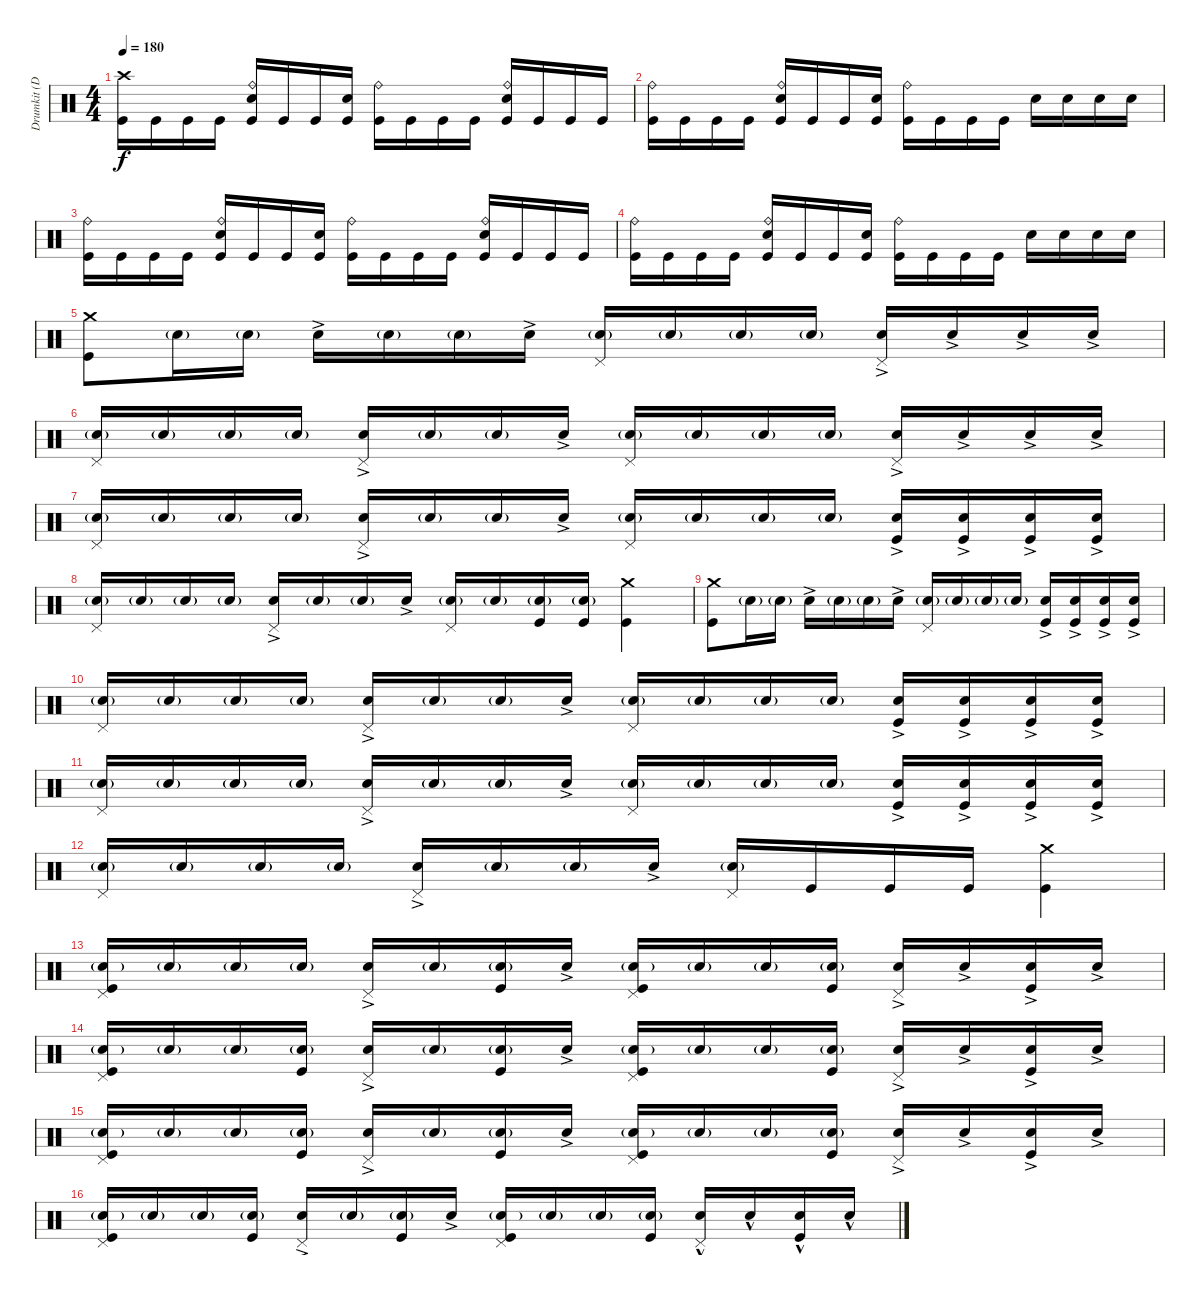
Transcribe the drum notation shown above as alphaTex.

\track ("Drumkit (DeGrasso)" "Drumkit (D") {instrument percussion}
\staff {score}
\articulation defaults
\ts (4 4)
\tempo 180
\clef neutral
\ks c
("Kick (hit)" "Crash high (hit)").16{dy f} "Kick (hit)".16 "Kick (hit)".16 "Kick (hit)".16 ("Kick (hit)" "Ride (bell)" "Snare (hit) 2").16 "Kick (hit)".16 "Kick (hit)".16 ("Kick (hit)" "Snare (hit) 2").16 ("Kick (hit)" "Ride (bell)").16 "Kick (hit)".16 "Kick (hit)".16 "Kick (hit)".16 ("Kick (hit)" "Ride (bell)" "Snare (hit) 2").16 "Kick (hit)".16 "Kick (hit)".16 "Kick (hit)".16 |
("Kick (hit)" "Ride (bell)").16 "Kick (hit)".16 "Kick (hit)".16 "Kick (hit)".16 ("Kick (hit)" "Ride (bell)" "Snare (hit) 2").16 "Kick (hit)".16 "Kick (hit)".16 ("Kick (hit)" "Snare (hit) 2").16 ("Kick (hit)" "Ride (bell)").16 "Kick (hit)".16 "Kick (hit)".16 "Kick (hit)".16 "Snare (hit) 2".16 "Snare (hit) 2".16 "Snare (hit) 2".16 "Snare (hit) 2".16 |
("Kick (hit)" "Ride (bell)").16 "Kick (hit)".16 "Kick (hit)".16 "Kick (hit)".16 ("Kick (hit)" "Ride (bell)" "Snare (hit) 2").16 "Kick (hit)".16 "Kick (hit)".16 ("Kick (hit)" "Snare (hit) 2").16 ("Kick (hit)" "Ride (bell)").16 "Kick (hit)".16 "Kick (hit)".16 "Kick (hit)".16 ("Kick (hit)" "Ride (bell)" "Snare (hit) 2").16 "Kick (hit)".16 "Kick (hit)".16 "Kick (hit)".16 |
("Kick (hit)" "Ride (bell)").16 "Kick (hit)".16 "Kick (hit)".16 "Kick (hit)".16 ("Kick (hit)" "Ride (bell)" "Snare (hit) 2").16 "Kick (hit)".16 "Kick (hit)".16 ("Kick (hit)" "Snare (hit) 2").16 ("Kick (hit)" "Ride (bell)").16 "Kick (hit)".16 "Kick (hit)".16 "Kick (hit)".16 "Snare (hit) 2".16 "Snare (hit) 2".16 "Snare (hit) 2".16 "Snare (hit) 2".16 |
("Kick (hit)" "Crash medium (hit)").8 "Snare (hit) 2"{g}.16 "Snare (hit) 2"{g}.16 "Snare (hit) 2"{ac}.16 "Snare (hit) 2"{g}.16 "Snare (hit) 2"{g}.16 "Snare (hit) 2"{ac}.16 ("Snare (hit) 2"{g} "Pedal Hi-Hat (hit)").16 "Snare (hit) 2"{g}.16 "Snare (hit) 2"{g}.16 "Snare (hit) 2"{g}.16 ("Snare (hit) 2"{ac} "Pedal Hi-Hat (hit)").16 "Snare (hit) 2"{ac}.16 "Snare (hit) 2"{ac}.16 "Snare (hit) 2"{ac}.16 |
("Snare (hit) 2"{g} "Pedal Hi-Hat (hit)").16 "Snare (hit) 2"{g}.16 "Snare (hit) 2"{g}.16 "Snare (hit) 2"{g}.16 ("Snare (hit) 2"{ac} "Pedal Hi-Hat (hit)").16 "Snare (hit) 2"{g}.16 "Snare (hit) 2"{g}.16 "Snare (hit) 2"{ac}.16 ("Snare (hit) 2"{g} "Pedal Hi-Hat (hit)").16 "Snare (hit) 2"{g}.16 "Snare (hit) 2"{g}.16 "Snare (hit) 2"{g}.16 ("Snare (hit) 2"{ac} "Pedal Hi-Hat (hit)").16 "Snare (hit) 2"{ac}.16 "Snare (hit) 2"{ac}.16 "Snare (hit) 2"{ac}.16 |
("Snare (hit) 2"{g} "Pedal Hi-Hat (hit)").16 "Snare (hit) 2"{g}.16 "Snare (hit) 2"{g}.16 "Snare (hit) 2"{g}.16 ("Snare (hit) 2"{ac} "Pedal Hi-Hat (hit)").16 "Snare (hit) 2"{g}.16 "Snare (hit) 2"{g}.16 "Snare (hit) 2"{ac}.16 ("Snare (hit) 2"{g} "Pedal Hi-Hat (hit)").16 "Snare (hit) 2"{g}.16 "Snare (hit) 2"{g}.16 "Snare (hit) 2"{g}.16 ("Snare (hit) 2"{ac} "Kick (hit)").16 ("Snare (hit) 2"{ac} "Kick (hit)").16 ("Snare (hit) 2"{ac} "Kick (hit)").16 ("Snare (hit) 2"{ac} "Kick (hit)").16 |
("Snare (hit) 2"{g} "Pedal Hi-Hat (hit)").16 "Snare (hit) 2"{g}.16 "Snare (hit) 2"{g}.16 "Snare (hit) 2"{g}.16 ("Snare (hit) 2"{ac} "Pedal Hi-Hat (hit)").16 "Snare (hit) 2"{g}.16 "Snare (hit) 2"{g}.16 "Snare (hit) 2"{ac}.16 ("Snare (hit) 2"{g} "Pedal Hi-Hat (hit)").16 "Snare (hit) 2"{g}.16 ("Snare (hit) 2"{g} "Kick (hit)").16 ("Snare (hit) 2"{g} "Kick (hit)").16 ("Kick (hit)" "Crash medium (hit)").4 |
("Kick (hit)" "Crash medium (hit)").8 "Snare (hit) 2"{g}.16 "Snare (hit) 2"{g}.16 "Snare (hit) 2"{ac}.16 "Snare (hit) 2"{g}.16 "Snare (hit) 2"{g}.16 "Snare (hit) 2"{ac}.16 ("Snare (hit) 2"{g} "Pedal Hi-Hat (hit)").16 "Snare (hit) 2"{g}.16 "Snare (hit) 2"{g}.16 "Snare (hit) 2"{g}.16 ("Snare (hit) 2"{ac} "Kick (hit)").16 ("Snare (hit) 2"{ac} "Kick (hit)").16 ("Snare (hit) 2"{ac} "Kick (hit)").16 ("Snare (hit) 2"{ac} "Kick (hit)").16 |
("Snare (hit) 2"{g} "Pedal Hi-Hat (hit)").16 "Snare (hit) 2"{g}.16 "Snare (hit) 2"{g}.16 "Snare (hit) 2"{g}.16 ("Snare (hit) 2"{ac} "Pedal Hi-Hat (hit)").16 "Snare (hit) 2"{g}.16 "Snare (hit) 2"{g}.16 "Snare (hit) 2"{ac}.16 ("Snare (hit) 2"{g} "Pedal Hi-Hat (hit)").16 "Snare (hit) 2"{g}.16 "Snare (hit) 2"{g}.16 "Snare (hit) 2"{g}.16 ("Snare (hit) 2"{ac} "Kick (hit)").16 ("Snare (hit) 2"{ac} "Kick (hit)").16 ("Snare (hit) 2"{ac} "Kick (hit)").16 ("Snare (hit) 2"{ac} "Kick (hit)").16 |
("Snare (hit) 2"{g} "Pedal Hi-Hat (hit)").16 "Snare (hit) 2"{g}.16 "Snare (hit) 2"{g}.16 "Snare (hit) 2"{g}.16 ("Snare (hit) 2"{ac} "Pedal Hi-Hat (hit)").16 "Snare (hit) 2"{g}.16 "Snare (hit) 2"{g}.16 "Snare (hit) 2"{ac}.16 ("Snare (hit) 2"{g} "Pedal Hi-Hat (hit)").16 "Snare (hit) 2"{g}.16 "Snare (hit) 2"{g}.16 "Snare (hit) 2"{g}.16 ("Snare (hit) 2"{ac} "Kick (hit)").16 ("Snare (hit) 2"{ac} "Kick (hit)").16 ("Snare (hit) 2"{ac} "Kick (hit)").16 ("Snare (hit) 2"{ac} "Kick (hit)").16 |
("Snare (hit) 2"{g} "Pedal Hi-Hat (hit)").16 "Snare (hit) 2"{g}.16 "Snare (hit) 2"{g}.16 "Snare (hit) 2"{g}.16 ("Snare (hit) 2"{ac} "Pedal Hi-Hat (hit)").16 "Snare (hit) 2"{g}.16 "Snare (hit) 2"{g}.16 "Snare (hit) 2"{ac}.16 ("Snare (hit) 2"{g} "Pedal Hi-Hat (hit)").16 "Kick (hit)".16 "Kick (hit)".16 "Kick (hit)".16 ("Kick (hit)" "Crash medium (hit)").4 |
("Snare (hit) 2"{g} "Pedal Hi-Hat (hit)" "Kick (hit)").16 "Snare (hit) 2"{g}.16 "Snare (hit) 2"{g}.16 "Snare (hit) 2"{g}.16 ("Snare (hit) 2"{ac} "Pedal Hi-Hat (hit)").16 "Snare (hit) 2"{g}.16 ("Snare (hit) 2"{g} "Kick (hit)").16 "Snare (hit) 2"{ac}.16 ("Snare (hit) 2"{g} "Pedal Hi-Hat (hit)" "Kick (hit)").16 "Snare (hit) 2"{g}.16 "Snare (hit) 2"{g}.16 ("Snare (hit) 2"{g} "Kick (hit)").16 ("Snare (hit) 2"{ac} "Pedal Hi-Hat (hit)").16 "Snare (hit) 2"{ac}.16 ("Snare (hit) 2"{ac} "Kick (hit)").16 "Snare (hit) 2"{ac}.16 |
("Snare (hit) 2"{g} "Pedal Hi-Hat (hit)" "Kick (hit)").16 "Snare (hit) 2"{g}.16 "Snare (hit) 2"{g}.16 ("Snare (hit) 2"{g} "Kick (hit)").16 ("Snare (hit) 2"{ac} "Pedal Hi-Hat (hit)").16 "Snare (hit) 2"{g}.16 ("Snare (hit) 2"{g} "Kick (hit)").16 "Snare (hit) 2"{ac}.16 ("Snare (hit) 2"{g} "Pedal Hi-Hat (hit)" "Kick (hit)").16 "Snare (hit) 2"{g}.16 "Snare (hit) 2"{g}.16 ("Snare (hit) 2"{g} "Kick (hit)").16 ("Snare (hit) 2"{ac} "Pedal Hi-Hat (hit)").16 "Snare (hit) 2"{ac}.16 ("Snare (hit) 2"{ac} "Kick (hit)").16 "Snare (hit) 2"{ac}.16 |
("Snare (hit) 2"{g} "Pedal Hi-Hat (hit)" "Kick (hit)").16 "Snare (hit) 2"{g}.16 "Snare (hit) 2"{g}.16 ("Snare (hit) 2"{g} "Kick (hit)").16 ("Snare (hit) 2"{ac} "Pedal Hi-Hat (hit)").16 "Snare (hit) 2"{g}.16 ("Snare (hit) 2"{g} "Kick (hit)").16 "Snare (hit) 2"{ac}.16 ("Snare (hit) 2"{g} "Pedal Hi-Hat (hit)" "Kick (hit)").16 "Snare (hit) 2"{g}.16 "Snare (hit) 2"{g}.16 ("Snare (hit) 2"{g} "Kick (hit)").16 ("Snare (hit) 2"{ac} "Pedal Hi-Hat (hit)").16 "Snare (hit) 2"{ac}.16 ("Snare (hit) 2"{ac} "Kick (hit)").16 "Snare (hit) 2"{ac}.16 |
("Snare (hit) 2"{g} "Pedal Hi-Hat (hit)" "Kick (hit)").16 "Snare (hit) 2"{g}.16 "Snare (hit) 2"{g}.16 ("Snare (hit) 2"{g} "Kick (hit)").16 ("Snare (hit) 2"{ac} "Pedal Hi-Hat (hit)").16 "Snare (hit) 2"{g}.16 ("Snare (hit) 2"{g} "Kick (hit)").16 "Snare (hit) 2"{ac}.16 ("Snare (hit) 2"{g} "Pedal Hi-Hat (hit)" "Kick (hit)").16 "Snare (hit) 2"{g}.16 "Snare (hit) 2"{g}.16 ("Snare (hit) 2"{g} "Kick (hit)").16 ("Snare (hit) 2"{hac} "Pedal Hi-Hat (hit)").16 "Snare (hit) 2"{hac}.16 ("Snare (hit) 2"{hac} "Kick (hit)").16 "Snare (hit) 2"{hac}.16
